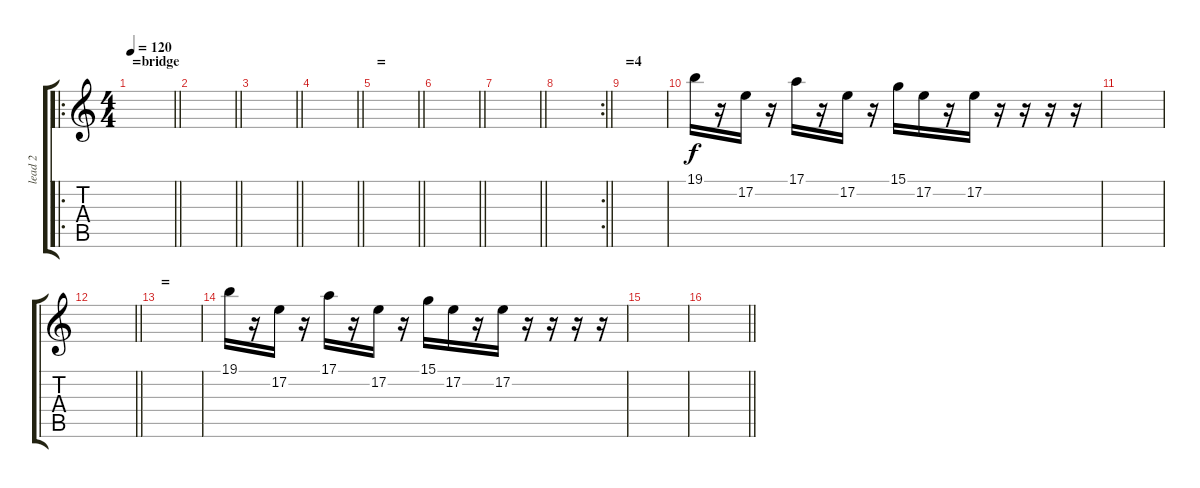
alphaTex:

\track ("lead 2" "lead 2") {instrument fx1rain}
\staff {score tabs}
\tuning (E4 B3 G3 D3 A2 E2) {hide}
\ro
\ts (4 4)
\section ("" "=bridge")
\tempo 120
\clef g2
\barLineRight lightlight
\ks c
|
\barLineRight lightlight
|
\barLineRight lightlight
|
\barLineRight lightlight
|
\section ("" "=")
\barLineRight lightlight
|
\barLineRight lightlight
|
\barLineRight lightlight
|
\rc 2
\barLineRight lightlight
|
\section ("" "=4")
|
19.1.16 r.16 17.2.16 r.16 17.1.16 r.16 17.2.16 r.16 15.1.16 17.2.16 r.16 17.2.16 r.16 r.16 r.16 r.16 |
|
\barLineRight lightlight
|
\section ("" "=")
|
19.1.16 r.16 17.2.16 r.16 17.1.16 r.16 17.2.16 r.16 15.1.16 17.2.16 r.16 17.2.16 r.16 r.16 r.16 r.16 |
|
\barLineRight lightlight
